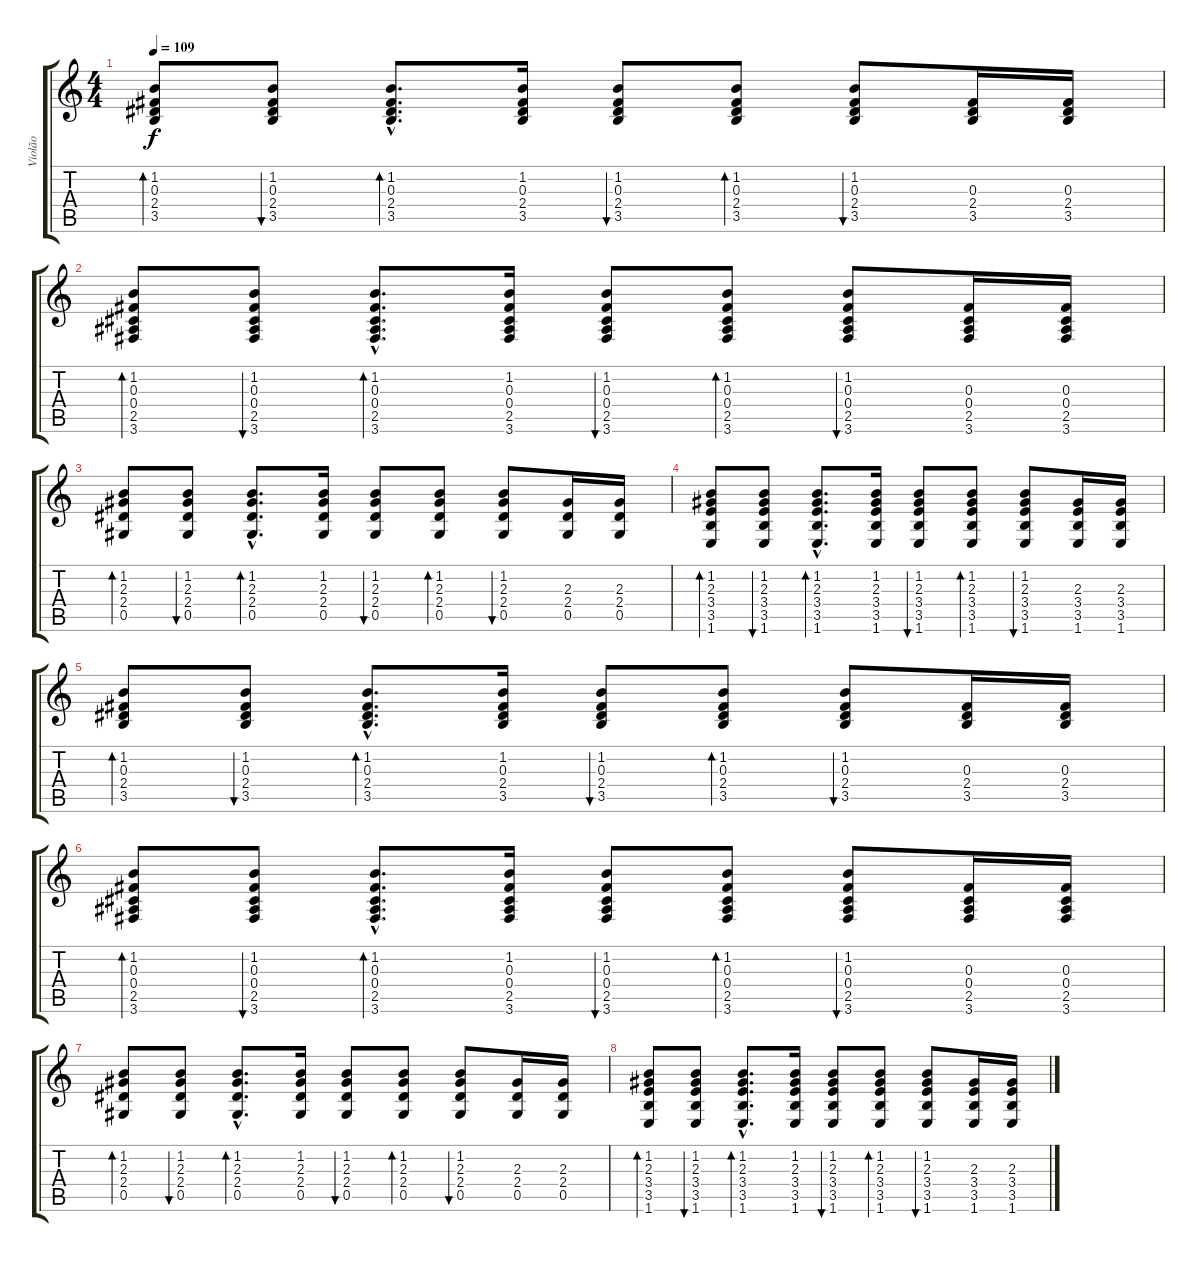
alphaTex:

\track ("Violão" "Violão") {instrument acousticguitarnylon}
\staff {score tabs}
\tuning (Eb4 Bb3 Gb3 Db3 Ab2 Eb2) {hide}
\ts (4 4)
\tempo 109
\clef g2
\ks c
(1.2 0.3 2.4 3.5).8{bd 60 dy f} (1.2 0.3 2.4 3.5).8{bu 60} (1.2{hac} 0.3{hac} 2.4{hac} 3.5{hac}).8{d bd 60} (1.2 0.3 2.4 3.5).16 (1.2 0.3 2.4 3.5).8{bu 60} (1.2 0.3 2.4 3.5).8{bd 60} (1.2 0.3 2.4 3.5).8{bu 60} (0.3 2.4 3.5).16 (0.3 2.4 3.5).16 |
(1.2 0.3 0.4 2.5 3.6).8{bd 60} (1.2 0.3 0.4 2.5 3.6).8{bu 60} (1.2{hac} 0.3{hac} 0.4{hac} 2.5{hac} 3.6{hac}).8{d bd 60} (1.2 0.3 0.4 2.5 3.6).16 (1.2 0.3 0.4 2.5 3.6).8{bu 60} (1.2 0.3 0.4 2.5 3.6).8{bd 60} (1.2 0.3 0.4 2.5 3.6).8{bu 60} (0.3 0.4 2.5 3.6).16 (0.3 0.4 2.5 3.6).16 |
(1.2 2.3 2.4 0.5).8{bd 60} (1.2 2.3 2.4 0.5).8{bu 60} (1.2{hac} 2.3{hac} 2.4{hac} 0.5{hac}).8{d bd 60} (1.2 2.3 2.4 0.5).16 (1.2 2.3 2.4 0.5).8{bu 60} (1.2 2.3 2.4 0.5).8{bd 60} (1.2 2.3 2.4 0.5).8{bu 60} (2.3 2.4 0.5).16 (2.3 2.4 0.5).16 |
(1.2 2.3 3.4 3.5 1.6).8{bd 60} (1.2 2.3 3.4 3.5 1.6).8{bu 60} (1.2{hac} 2.3{hac} 3.4{hac} 3.5{hac} 1.6{hac}).8{d bd 60} (1.2 2.3 3.4 3.5 1.6).16 (1.2 2.3 3.4 3.5 1.6).8{bu 60} (1.2 2.3 3.4 3.5 1.6).8{bd 60} (1.2 2.3 3.4 3.5 1.6).8{bu 60} (2.3 3.4 3.5 1.6).16 (2.3 3.4 3.5 1.6).16 |
(1.2 0.3 2.4 3.5).8{bd 60} (1.2 0.3 2.4 3.5).8{bu 60} (1.2{hac} 0.3{hac} 2.4{hac} 3.5{hac}).8{d bd 60} (1.2 0.3 2.4 3.5).16 (1.2 0.3 2.4 3.5).8{bu 60} (1.2 0.3 2.4 3.5).8{bd 60} (1.2 0.3 2.4 3.5).8{bu 60} (0.3 2.4 3.5).16 (0.3 2.4 3.5).16 |
(1.2 0.3 0.4 2.5 3.6).8{bd 60} (1.2 0.3 0.4 2.5 3.6).8{bu 60} (1.2{hac} 0.3{hac} 0.4{hac} 2.5{hac} 3.6{hac}).8{d bd 60} (1.2 0.3 0.4 2.5 3.6).16 (1.2 0.3 0.4 2.5 3.6).8{bu 60} (1.2 0.3 0.4 2.5 3.6).8{bd 60} (1.2 0.3 0.4 2.5 3.6).8{bu 60} (0.3 0.4 2.5 3.6).16 (0.3 0.4 2.5 3.6).16 |
(1.2 2.3 2.4 0.5).8{bd 60} (1.2 2.3 2.4 0.5).8{bu 60} (1.2{hac} 2.3{hac} 2.4{hac} 0.5{hac}).8{d bd 60} (1.2 2.3 2.4 0.5).16 (1.2 2.3 2.4 0.5).8{bu 60} (1.2 2.3 2.4 0.5).8{bd 60} (1.2 2.3 2.4 0.5).8{bu 60} (2.3 2.4 0.5).16 (2.3 2.4 0.5).16 |
(1.2 2.3 3.4 3.5 1.6).8{bd 60} (1.2 2.3 3.4 3.5 1.6).8{bu 60} (1.2{hac} 2.3{hac} 3.4{hac} 3.5{hac} 1.6{hac}).8{d bd 60} (1.2 2.3 3.4 3.5 1.6).16 (1.2 2.3 3.4 3.5 1.6).8{bu 60} (1.2 2.3 3.4 3.5 1.6).8{bd 60} (1.2 2.3 3.4 3.5 1.6).8{bu 60} (2.3 3.4 3.5 1.6).16 (2.3 3.4 3.5 1.6).16
